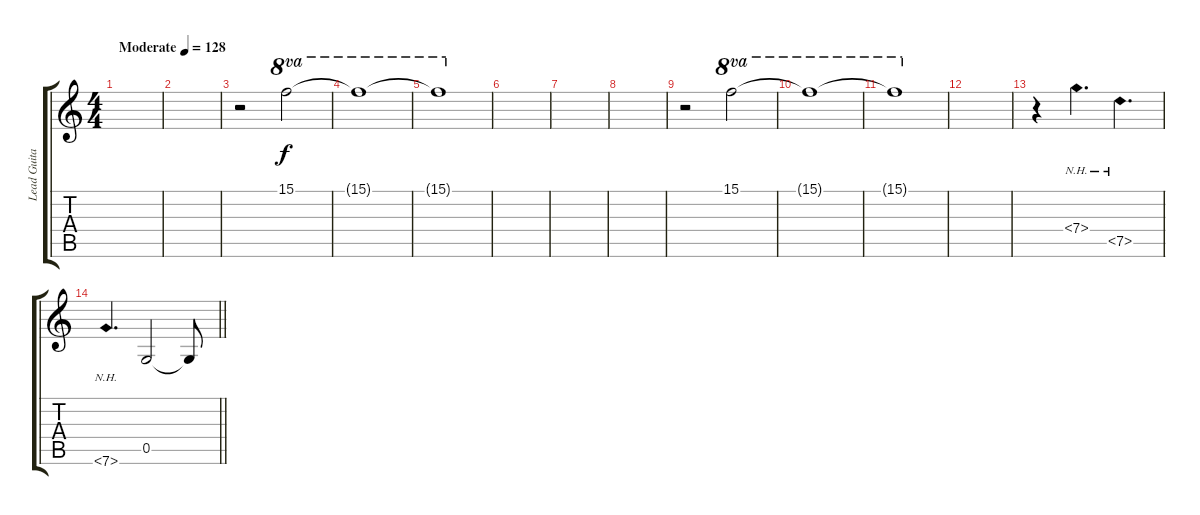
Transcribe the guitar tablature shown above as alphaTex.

\track ("Lead Guitar" "Lead Guita") {instrument distortionguitar}
\staff {score tabs}
\tuning (D4 A3 F3 C3 G2 C2) {hide}
\ts (4 4)
\tempo (128 "Moderate")
\clef g2
\ks c
|
|
r.2 15.1.2{ot 8va volume 5} |
15.1{t}.1{ot 8va} |
15.1{t}.1{ot 8va} |
|
|
|
r.2 15.1.2{ot 8va volume 5} |
15.1{t}.1{ot 8va} |
15.1{t}.1{ot 8va} |
|
r.4{volume 16} 7.4{nh}.4{d} 7.5{nh}.4{d} |
\barLineRight lightlight
7.6{nh}.4{d} 0.5.2 0.5{t}.8
